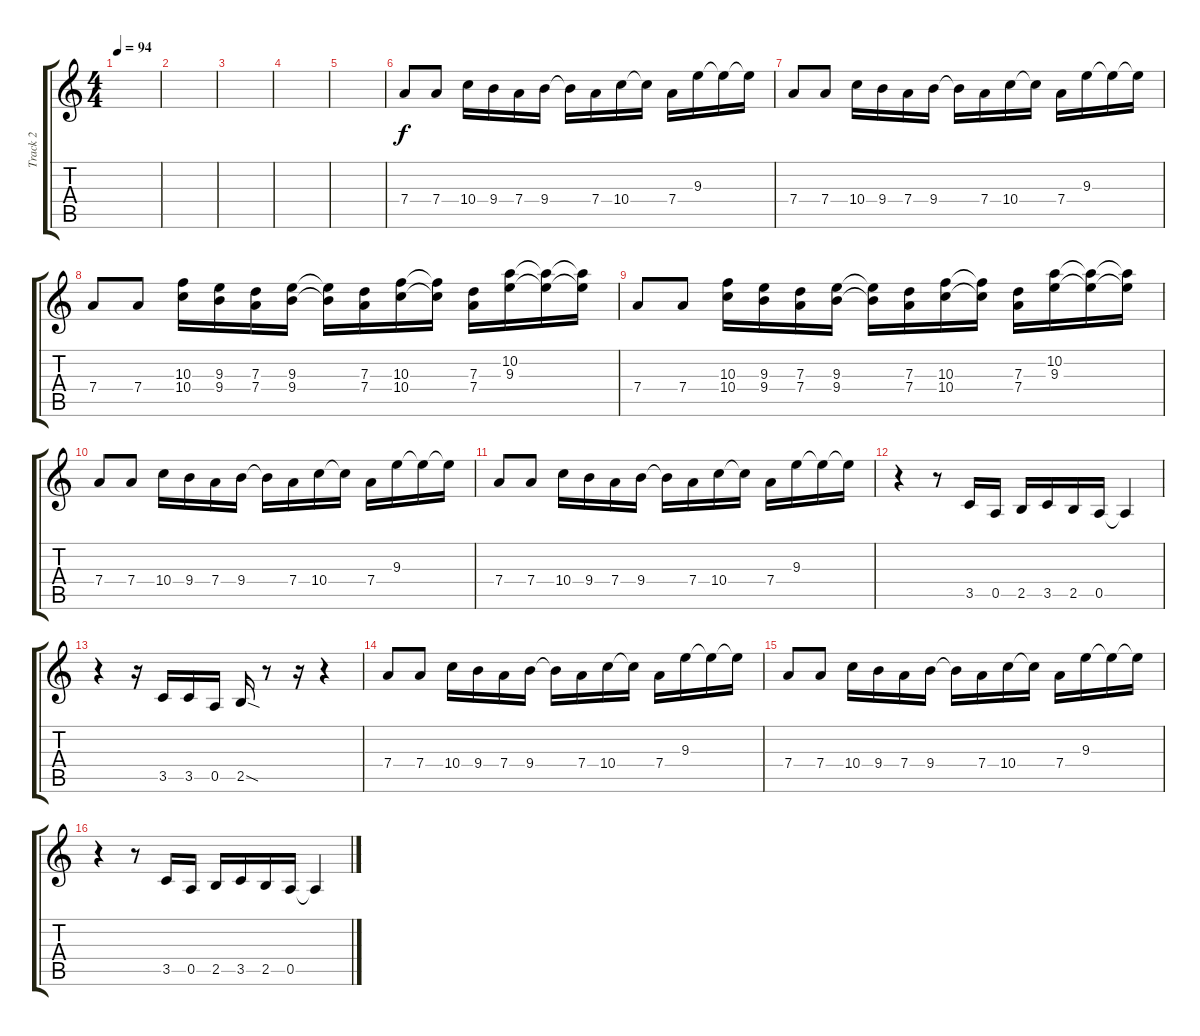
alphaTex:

\track ("Track 2" "Track 2") {instrument overdrivenguitar}
\staff {score tabs}
\tuning (E4 B3 G3 D3 A2 E2) {hide}
\ts (4 4)
\tempo 94
\clef g2
\ks c
|
|
|
|
|
7.4.8 7.4.8 10.4.16 9.4.16 7.4.16 9.4.16 9.4{t}.16 7.4.16 10.4.16 10.4{t}.16 7.4.16 9.3.16 9.3{t}.16 9.3{t}.16 |
7.4.8 7.4.8 10.4.16 9.4.16 7.4.16 9.4.16 9.4{t}.16 7.4.16 10.4.16 10.4{t}.16 7.4.16 9.3.16 9.3{t}.16 9.3{t}.16 |
7.4.8 7.4.8 (10.3 10.4).16 (9.3 9.4).16 (7.3 7.4).16 (9.3 9.4).16 (9.3{t} 9.4{t}).16 (7.3 7.4).16 (10.3 10.4).16 (10.3{t} 10.4{t}).16 (7.3 7.4).16 (10.2 9.3).16 (10.2{t} 9.3{t}).16 (10.2{t} 9.3{t}).16 |
7.4.8 7.4.8 (10.3 10.4).16 (9.3 9.4).16 (7.3 7.4).16 (9.3 9.4).16 (9.3{t} 9.4{t}).16 (7.3 7.4).16 (10.3 10.4).16 (10.3{t} 10.4{t}).16 (7.3 7.4).16 (10.2 9.3).16 (10.2{t} 9.3{t}).16 (10.2{t} 9.3{t}).16 |
7.4.8 7.4.8 10.4.16 9.4.16 7.4.16 9.4.16 9.4{t}.16 7.4.16 10.4.16 10.4{t}.16 7.4.16 9.3.16 9.3{t}.16 9.3{t}.16 |
7.4.8 7.4.8 10.4.16 9.4.16 7.4.16 9.4.16 9.4{t}.16 7.4.16 10.4.16 10.4{t}.16 7.4.16 9.3.16 9.3{t}.16 9.3{t}.16 |
r.4 r.8 3.5.16 0.5.16 2.5.16 3.5.16 2.5.16 0.5.16 0.5{t}.4 |
r.4 r.16 3.5.16 3.5.16 0.5.16 2.5{sod}.16 r.8 r.16 r.4 |
7.4.8 7.4.8 10.4.16 9.4.16 7.4.16 9.4.16 9.4{t}.16 7.4.16 10.4.16 10.4{t}.16 7.4.16 9.3.16 9.3{t}.16 9.3{t}.16 |
7.4.8 7.4.8 10.4.16 9.4.16 7.4.16 9.4.16 9.4{t}.16 7.4.16 10.4.16 10.4{t}.16 7.4.16 9.3.16 9.3{t}.16 9.3{t}.16 |
r.4 r.8 3.5.16 0.5.16 2.5.16 3.5.16 2.5.16 0.5.16 0.5{t}.4
